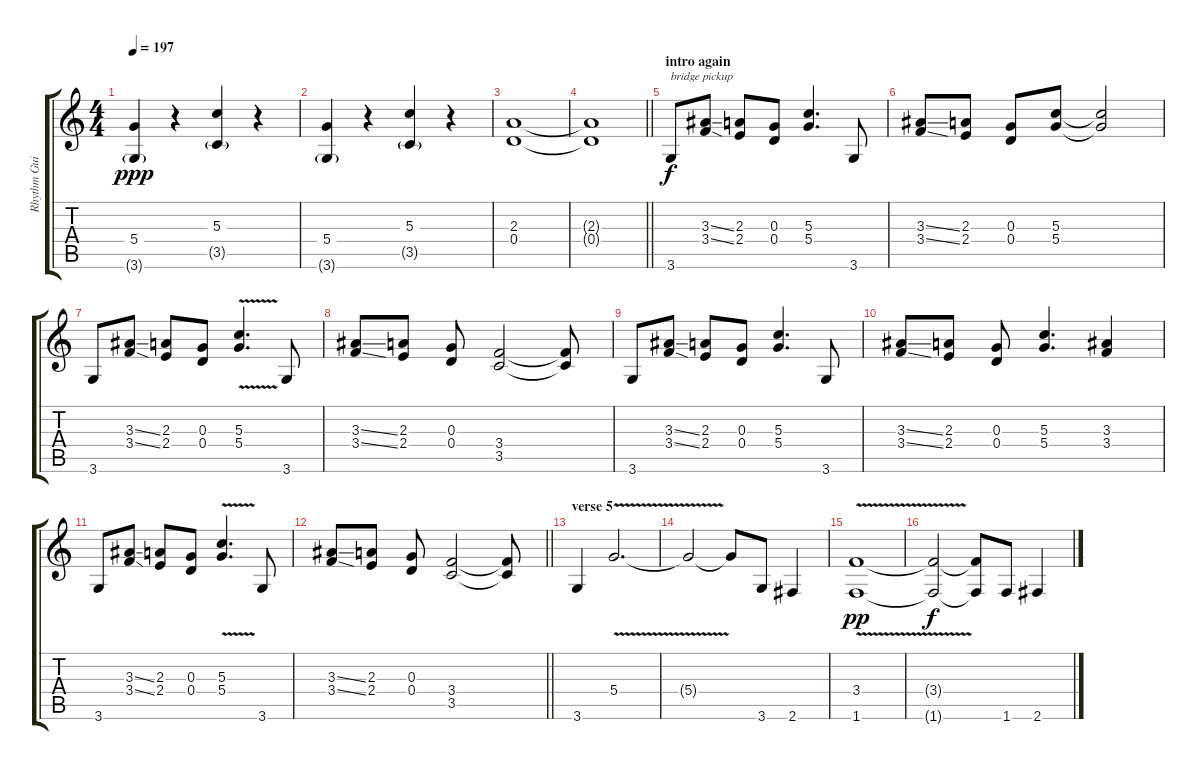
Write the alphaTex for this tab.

\track ("Rhythm Guitar (Blackmore)" "Rhythm Gui") {instrument distortionguitar}
\staff {score tabs}
\tuning (E4 B3 G3 D3 A2 E2) {hide}
\ts (4 4)
\tempo 197
\clef g2
\ks c
(5.4 3.6{g}).4{dy ppp} r.4 (5.3 3.5{g}).4 r.4 |
(5.4 3.6{g}).4 r.4 (5.3 3.5{g}).4 r.4 |
(2.3 0.4).1 |
\barLineRight lightlight
(2.3{t} 0.4{t}).1 |
\section ("" "intro again")
3.6.8{txt "bridge pickup" dy f} (3.3{ss} 3.4{ss}).8 (2.3 2.4).8 (0.3 0.4).8 (5.3 5.4).4{d} 3.6.8 |
(3.3{ss} 3.4{ss}).8 (2.3 2.4).8 (0.3 0.4).8 (5.3 5.4).8 (5.3{t} 5.4{t}).2 |
3.6.8 (3.3{ss} 3.4{ss}).8 (2.3 2.4).8 (0.3 0.4).8 (5.3{v} 5.4{v}).4{d} 3.6.8 |
(3.3{ss} 3.4{ss}).8 (2.3 2.4).8 (0.3 0.4).8 (3.4 3.5).2 (3.4{t} 3.5{t}).8 |
3.6.8 (3.3{ss} 3.4{ss}).8 (2.3 2.4).8 (0.3 0.4).8 (5.3 5.4).4{d} 3.6.8 |
(3.3{ss} 3.4{ss}).8 (2.3 2.4).8 (0.3 0.4).8 (5.3 5.4).4{d} (3.3 3.4).4 |
3.6.8 (3.3{ss} 3.4{ss}).8 (2.3 2.4).8 (0.3 0.4).8 (5.3{v} 5.4{v}).4{d} 3.6.8 |
\barLineRight lightlight
(3.3{ss} 3.4{ss}).8 (2.3 2.4).8 (0.3 0.4).8 (3.4 3.5).2 (3.4{t} 3.5{t}).8 |
\section ("" "verse 5")
3.6.4 5.4{v}.2{d} |
5.4{t}.2 5.4{t}.8 3.6.8 2.6.4 |
(3.4{v} 1.6{v}).1{dy pp} |
(3.4{t} 1.6{t}).2{dy f} (3.4{t} 1.6{t}).8 1.6.8 2.6.4
